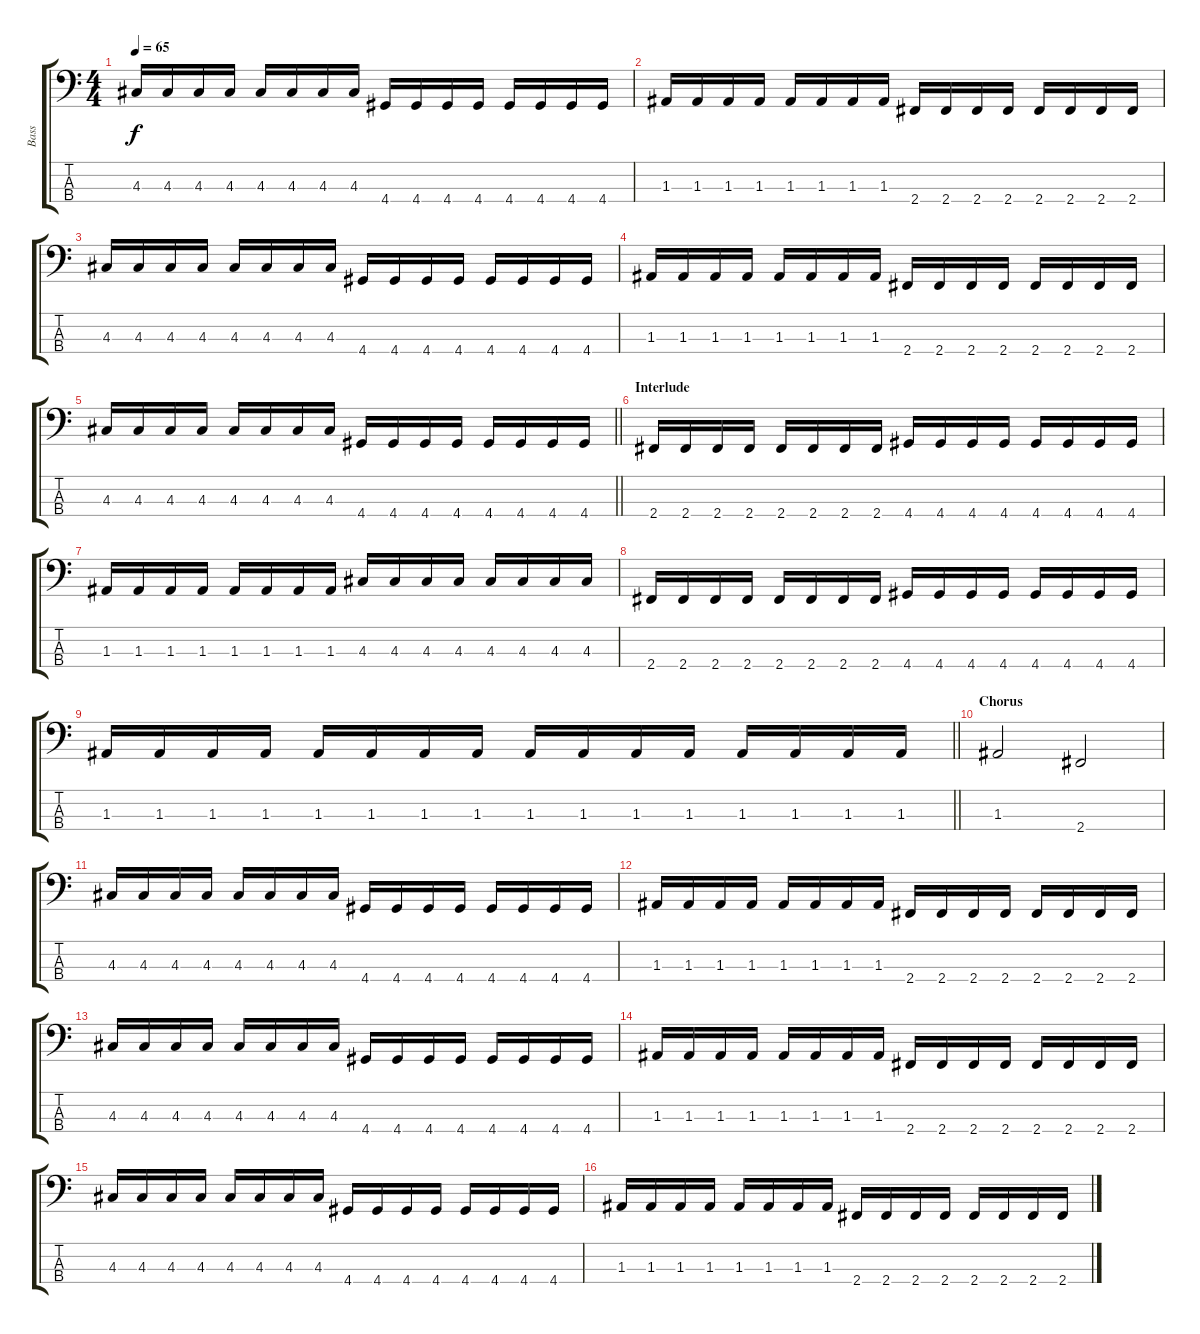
\track ("Bass" "Bass") {instrument electricbasspick}
\staff {score tabs}
\tuning (G2 D2 A1 E1) {hide}
\ts (4 4)
\tempo 65
\clef f4
\ks c
4.3.16{dy f} 4.3.16 4.3.16 4.3.16 4.3.16 4.3.16 4.3.16 4.3.16 4.4.16 4.4.16 4.4.16 4.4.16 4.4.16 4.4.16 4.4.16 4.4.16 |
1.3.16 1.3.16 1.3.16 1.3.16 1.3.16 1.3.16 1.3.16 1.3.16 2.4.16 2.4.16 2.4.16 2.4.16 2.4.16 2.4.16 2.4.16 2.4.16 |
4.3.16 4.3.16 4.3.16 4.3.16 4.3.16 4.3.16 4.3.16 4.3.16 4.4.16 4.4.16 4.4.16 4.4.16 4.4.16 4.4.16 4.4.16 4.4.16 |
1.3.16 1.3.16 1.3.16 1.3.16 1.3.16 1.3.16 1.3.16 1.3.16 2.4.16 2.4.16 2.4.16 2.4.16 2.4.16 2.4.16 2.4.16 2.4.16 |
\barLineRight lightlight
4.3.16 4.3.16 4.3.16 4.3.16 4.3.16 4.3.16 4.3.16 4.3.16 4.4.16 4.4.16 4.4.16 4.4.16 4.4.16 4.4.16 4.4.16 4.4.16 |
\section ("" "Interlude")
2.4.16 2.4.16 2.4.16 2.4.16 2.4.16 2.4.16 2.4.16 2.4.16 4.4.16 4.4.16 4.4.16 4.4.16 4.4.16 4.4.16 4.4.16 4.4.16 |
1.3.16 1.3.16 1.3.16 1.3.16 1.3.16 1.3.16 1.3.16 1.3.16 4.3.16 4.3.16 4.3.16 4.3.16 4.3.16 4.3.16 4.3.16 4.3.16 |
2.4.16 2.4.16 2.4.16 2.4.16 2.4.16 2.4.16 2.4.16 2.4.16 4.4.16 4.4.16 4.4.16 4.4.16 4.4.16 4.4.16 4.4.16 4.4.16 |
\barLineRight lightlight
1.3.16 1.3.16 1.3.16 1.3.16 1.3.16 1.3.16 1.3.16 1.3.16 1.3.16 1.3.16 1.3.16 1.3.16 1.3.16 1.3.16 1.3.16 1.3.16 |
\section ("" "Chorus")
1.3.2 2.4.2 |
4.3.16 4.3.16 4.3.16 4.3.16 4.3.16 4.3.16 4.3.16 4.3.16 4.4.16 4.4.16 4.4.16 4.4.16 4.4.16 4.4.16 4.4.16 4.4.16 |
1.3.16 1.3.16 1.3.16 1.3.16 1.3.16 1.3.16 1.3.16 1.3.16 2.4.16 2.4.16 2.4.16 2.4.16 2.4.16 2.4.16 2.4.16 2.4.16 |
4.3.16 4.3.16 4.3.16 4.3.16 4.3.16 4.3.16 4.3.16 4.3.16 4.4.16 4.4.16 4.4.16 4.4.16 4.4.16 4.4.16 4.4.16 4.4.16 |
1.3.16 1.3.16 1.3.16 1.3.16 1.3.16 1.3.16 1.3.16 1.3.16 2.4.16 2.4.16 2.4.16 2.4.16 2.4.16 2.4.16 2.4.16 2.4.16 |
4.3.16 4.3.16 4.3.16 4.3.16 4.3.16 4.3.16 4.3.16 4.3.16 4.4.16 4.4.16 4.4.16 4.4.16 4.4.16 4.4.16 4.4.16 4.4.16 |
1.3.16 1.3.16 1.3.16 1.3.16 1.3.16 1.3.16 1.3.16 1.3.16 2.4.16 2.4.16 2.4.16 2.4.16 2.4.16 2.4.16 2.4.16 2.4.16
